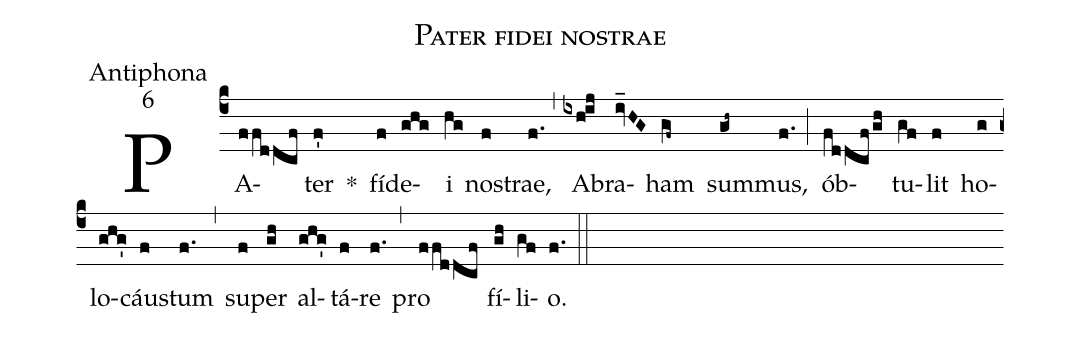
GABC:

name:Pater fidei nostrae;
office-part:Antiphona;
mode:6;
%%
(c4) PA(ffddcf)ter(f') *() fí(f)de(ghg)i(hg) no(f)strae,(f.) (,) A(ixh!ij)bra(iv_HG)ham(gf~) sum(gh~)mus,(f.) (;) ób(fddcf/gh)tu(gf)lit(f) ho(g)lo(ghg')cáu(f)stum(f.) (,) su(f)per(gh) al(ghg')tá(f)re(f.) (,) pro(ffddcf) fí(gh)li(gf)o.(f.) (::)
